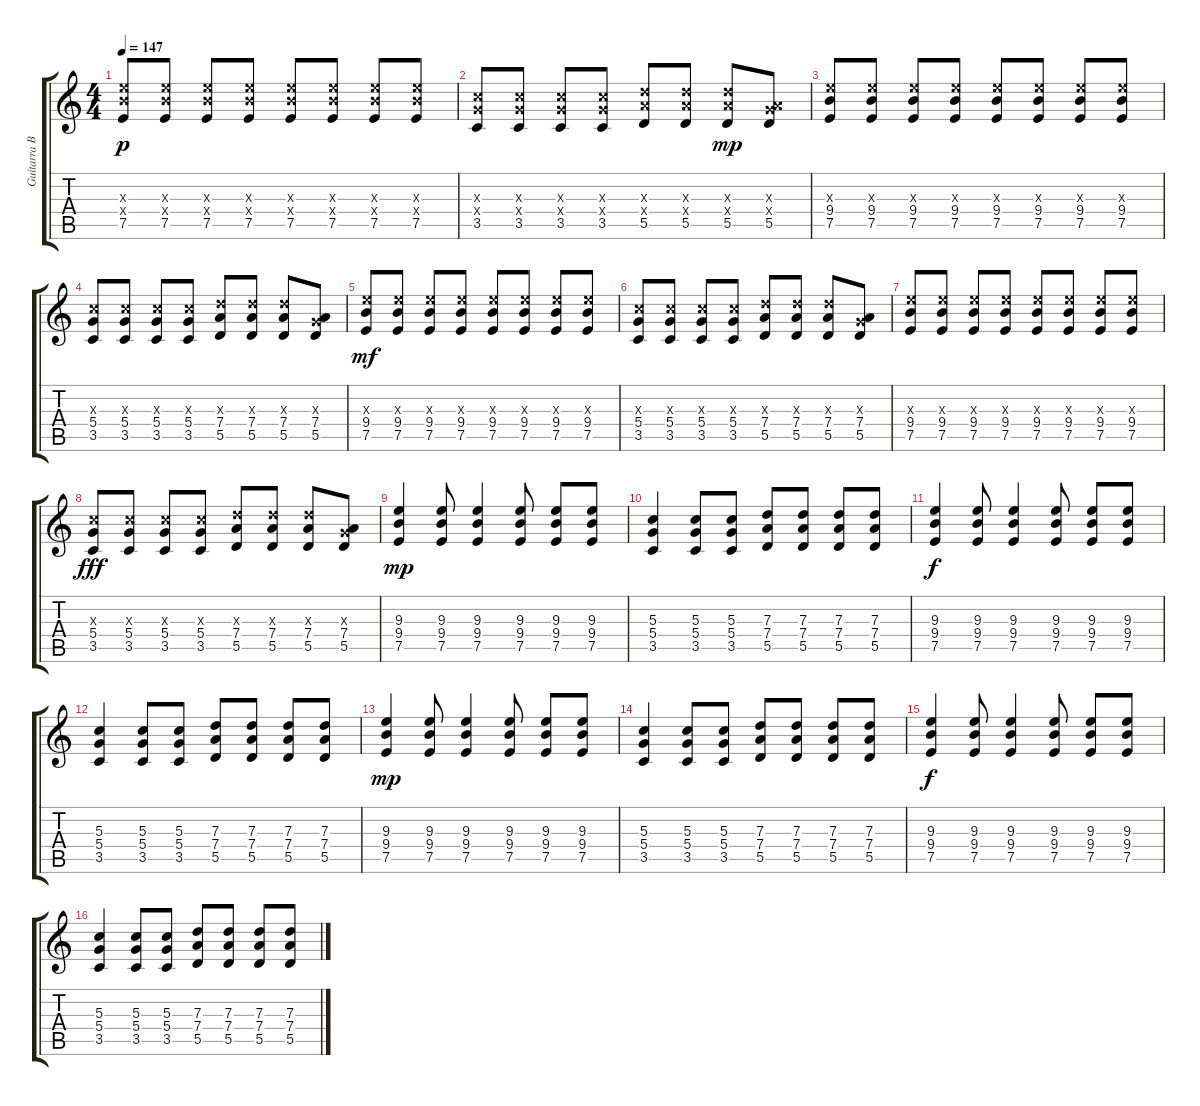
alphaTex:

\track ("Guitarra Base" "Guitarra B") {instrument distortionguitar}
\staff {score tabs}
\tuning (E4 B3 G3 D3 A2 E2) {hide}
\ts (4 4)
\tempo 147
\clef g2
\ks c
(9.3{x} 9.4{x} 7.5).8{dy p instrument distortionguitar} (9.3{x} 9.4{x} 7.5).8 (9.3{x} 9.4{x} 7.5).8 (9.3{x} 9.4{x} 7.5).8 (9.3{x} 9.4{x} 7.5).8 (9.3{x} 9.4{x} 7.5).8 (9.3{x} 9.4{x} 7.5).8 (9.3{x} 9.4{x} 7.5).8 |
(5.3{x} 5.4{x} 3.5).8 (5.3{x} 5.4{x} 3.5).8 (5.3{x} 5.4{x} 3.5).8 (5.3{x} 5.4{x} 3.5).8 (7.3{x} 7.4{x} 5.5).8 (7.3{x} 7.4{x} 5.5).8 (7.3{x} 7.4{x} 5.5).8{dy mp} (0.3{x} 7.4{x} 5.5).8 |
(9.3{x} 9.4 7.5).8 (9.3{x} 9.4 7.5).8 (9.3{x} 9.4 7.5).8 (9.3{x} 9.4 7.5).8 (9.3{x} 9.4 7.5).8 (9.3{x} 9.4 7.5).8 (9.3{x} 9.4 7.5).8 (9.3{x} 9.4 7.5).8 |
(5.3{x} 5.4 3.5).8 (5.3{x} 5.4 3.5).8 (5.3{x} 5.4 3.5).8 (5.3{x} 5.4 3.5).8 (7.3{x} 7.4 5.5).8 (7.3{x} 7.4 5.5).8 (7.3{x} 7.4 5.5).8 (0.3{x} 7.4 5.5).8 |
(9.3{x} 9.4 7.5).8{dy mf} (9.3{x} 9.4 7.5).8 (9.3{x} 9.4 7.5).8 (9.3{x} 9.4 7.5).8 (9.3{x} 9.4 7.5).8 (9.3{x} 9.4 7.5).8 (9.3{x} 9.4 7.5).8 (9.3{x} 9.4 7.5).8 |
(5.3{x} 5.4 3.5).8 (5.3{x} 5.4 3.5).8 (5.3{x} 5.4 3.5).8 (5.3{x} 5.4 3.5).8 (7.3{x} 7.4 5.5).8 (7.3{x} 7.4 5.5).8 (7.3{x} 7.4 5.5).8 (0.3{x} 7.4 5.5).8 |
(9.3{x} 9.4 7.5).8 (9.3{x} 9.4 7.5).8 (9.3{x} 9.4 7.5).8 (9.3{x} 9.4 7.5).8 (9.3{x} 9.4 7.5).8 (9.3{x} 9.4 7.5).8 (9.3{x} 9.4 7.5).8 (9.3{x} 9.4 7.5).8 |
(5.3{x} 5.4 3.5).8{dy fff} (5.3{x} 5.4 3.5).8 (5.3{x} 5.4 3.5).8 (5.3{x} 5.4 3.5).8 (7.3{x} 7.4 5.5).8 (7.3{x} 7.4 5.5).8 (7.3{x} 7.4 5.5).8 (0.3{x} 7.4 5.5).8 |
(9.3 9.4 7.5).4{dy mp} (9.3 9.4 7.5).8 (9.3 9.4 7.5).4 (9.3 9.4 7.5).8 (9.3 9.4 7.5).8 (9.3 9.4 7.5).8 |
(5.3 5.4 3.5).4 (5.3 5.4 3.5).8 (5.3 5.4 3.5).8 (7.3 7.4 5.5).8 (7.3 7.4 5.5).8 (7.3 7.4 5.5).8 (7.3 7.4 5.5).8 |
(9.3 9.4 7.5).4{dy f} (9.3 9.4 7.5).8 (9.3 9.4 7.5).4 (9.3 9.4 7.5).8 (9.3 9.4 7.5).8 (9.3 9.4 7.5).8 |
(5.3 5.4 3.5).4 (5.3 5.4 3.5).8 (5.3 5.4 3.5).8 (7.3 7.4 5.5).8 (7.3 7.4 5.5).8 (7.3 7.4 5.5).8 (7.3 7.4 5.5).8 |
(9.3 9.4 7.5).4{dy mp} (9.3 9.4 7.5).8 (9.3 9.4 7.5).4 (9.3 9.4 7.5).8 (9.3 9.4 7.5).8 (9.3 9.4 7.5).8 |
(5.3 5.4 3.5).4 (5.3 5.4 3.5).8 (5.3 5.4 3.5).8 (7.3 7.4 5.5).8 (7.3 7.4 5.5).8 (7.3 7.4 5.5).8 (7.3 7.4 5.5).8 |
(9.3 9.4 7.5).4{dy f} (9.3 9.4 7.5).8 (9.3 9.4 7.5).4 (9.3 9.4 7.5).8 (9.3 9.4 7.5).8 (9.3 9.4 7.5).8 |
(5.3 5.4 3.5).4 (5.3 5.4 3.5).8 (5.3 5.4 3.5).8 (7.3 7.4 5.5).8 (7.3 7.4 5.5).8 (7.3 7.4 5.5).8 (7.3 7.4 5.5).8
